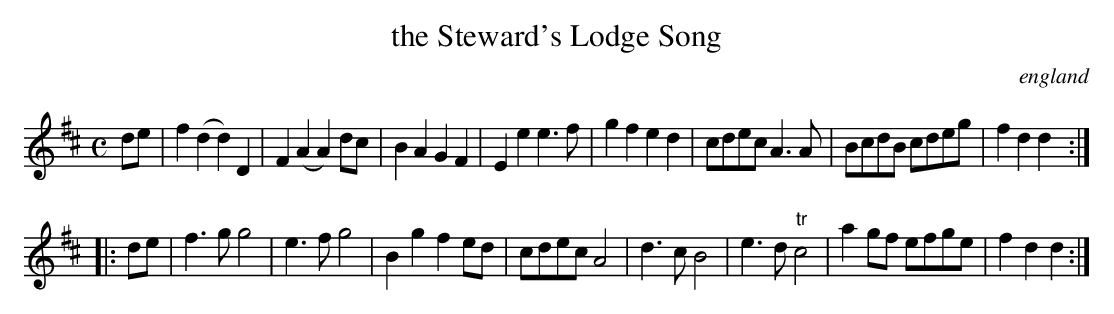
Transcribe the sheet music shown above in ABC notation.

X:1
T:the Steward's Lodge Song
O:england
M:C
K:D
de|\
f2(d2 d2)D2| F2(A2 A2)dc| B2A2 G2F2| E2 e2 e3f| \
g2f2 e2d2| cdec A3A| BcdB cdeg| f2d2 d2::
de|\
f3g g4| e3f g4| B2g2 f2ed| cdec A4|\
d3c B4| e3d"tr"c4| a2gf efge| f2d2 d2:|
